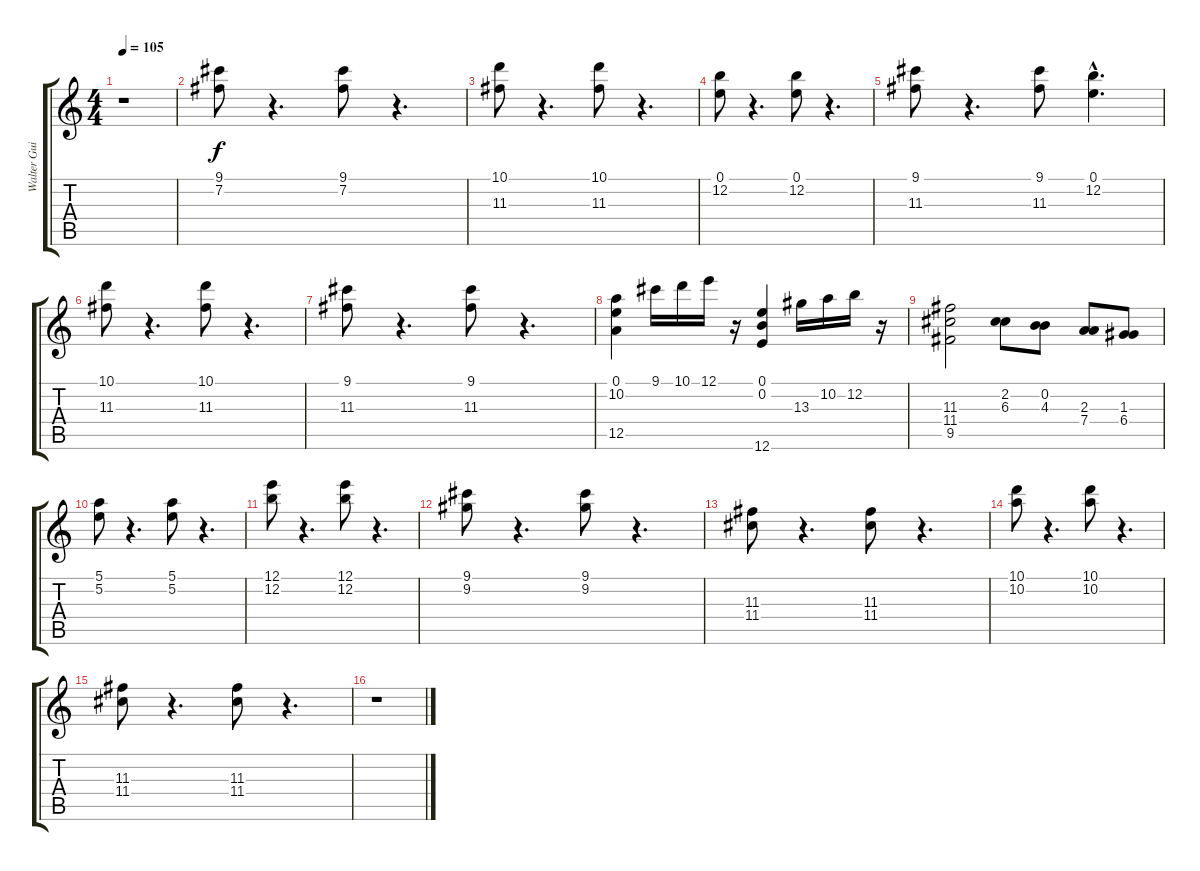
\track ("Walter Guiardino" "Walter Gui") {instrument distortionguitar}
\staff {score tabs}
\tuning (E4 B3 G3 D3 A2 E2) {hide}
\ts (4 4)
\tempo 105
\clef g2
\ks c
r.1{dy f} |
(9.1 7.2).8 r.4{d} (9.1 7.2).8 r.4{d} |
(10.1 11.3).8 r.4{d} (10.1 11.3).8 r.4{d} |
(0.1 12.2).8 r.4{d} (0.1 12.2).8 r.4{d} |
(9.1 11.3).8 r.4{d} (9.1 11.3).8 (0.1{hac} 12.2{hac}).4{d} |
(10.1 11.3).8 r.4{d} (10.1 11.3).8 r.4{d} |
(9.1 11.3).8 r.4{d} (9.1 11.3).8 r.4{d} |
(0.1 10.2 12.5).4 9.1.16 10.1.16 12.1.16 r.16 (0.1 0.2 12.6).4 13.3.16 10.2.16 12.2.16 r.16 |
(11.3 11.4 9.5).2 (2.2 6.3).8 (0.2 4.3).8 (2.3 7.4).8 (1.3 6.4).8 |
(5.1 5.2).8 r.4{d} (5.1 5.2).8 r.4{d} |
(12.1 12.2).8 r.4{d} (12.1 12.2).8 r.4{d} |
(9.1 9.2).8 r.4{d} (9.1 9.2).8 r.4{d} |
(11.3 11.4).8 r.4{d} (11.3 11.4).8 r.4{d} |
(10.1 10.2).8 r.4{d} (10.1 10.2).8 r.4{d} |
(11.3 11.4).8 r.4{d} (11.3 11.4).8 r.4{d} |
r.1
